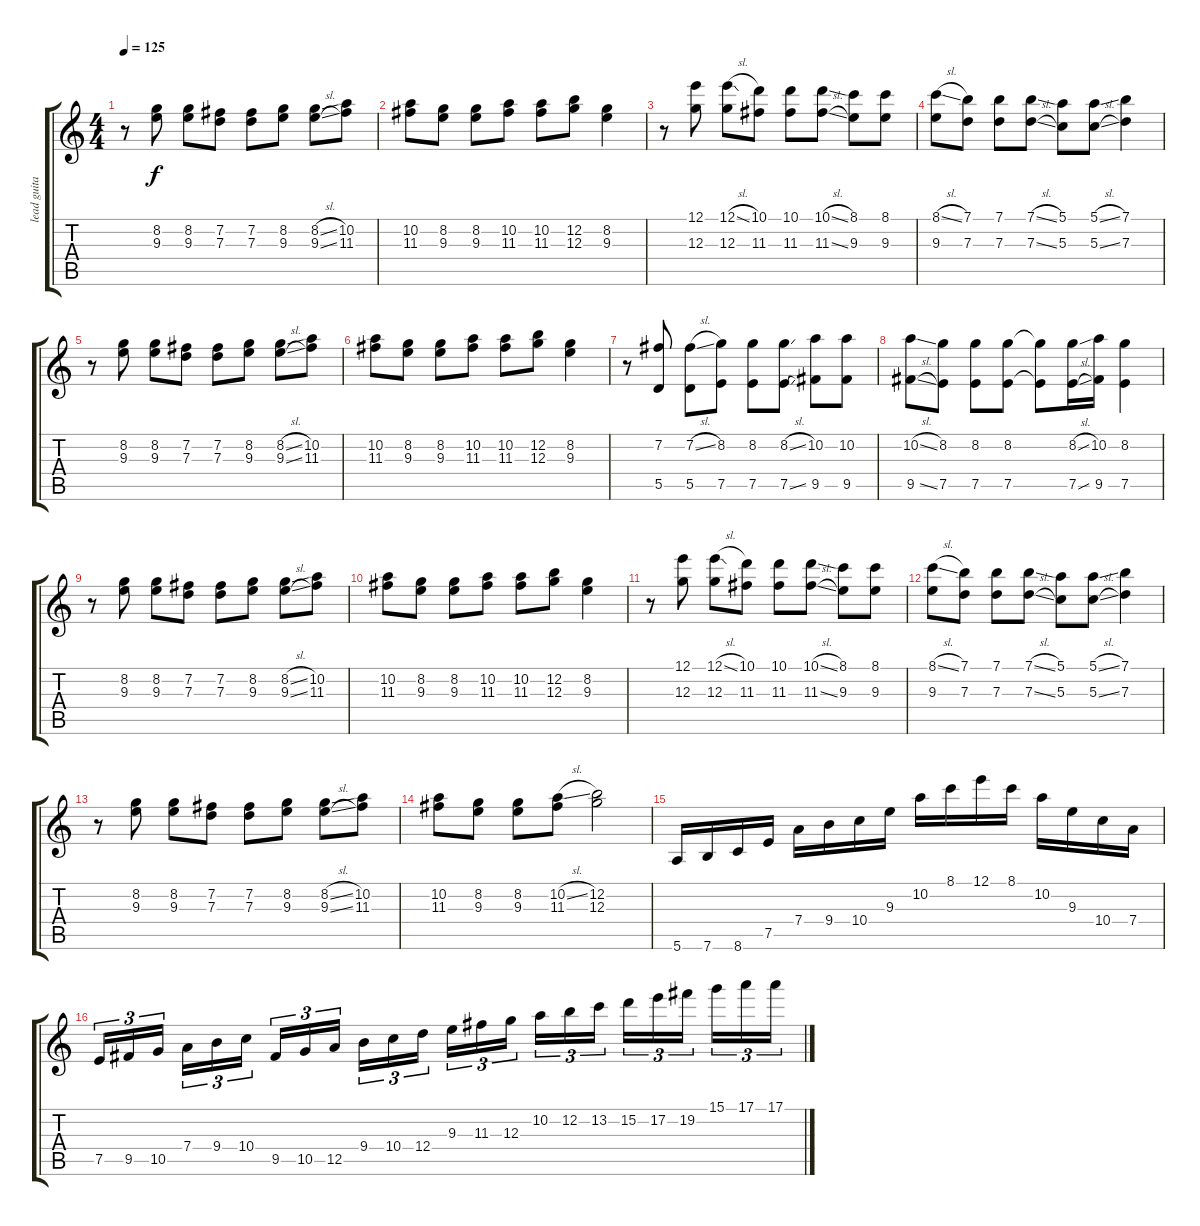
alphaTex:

\track ("lead guitar" "lead guita") {instrument electricguitarjazz}
\staff {score tabs}
\tuning (E4 B3 G3 D3 A2 E2) {hide}
\ts (4 4)
\tempo 125
\clef g2
\ks c
r.8{dy f volume 9 instrument acousticguitarnylon} (8.2 9.3).8 (8.2 9.3).8 (7.2 7.3).8 (7.2 7.3).8 (8.2 9.3).8 (8.2{sl} 9.3{sl}).8 (10.2 11.3).8 |
(10.2 11.3).8 (8.2 9.3).8 (8.2 9.3).8 (10.2 11.3).8 (10.2 11.3).8 (12.2 12.3).8 (8.2 9.3).4 |
r.8 (12.1 12.3).8 (12.1{sl} 12.3).8 (10.1 11.3).8 (10.1 11.3).8 (10.1{sl} 11.3{sl}).8 (8.1 9.3).8 (8.1 9.3).8 |
(8.1{sl} 9.3).8 (7.1 7.3).8 (7.1 7.3).8 (7.1{sl} 7.3{sl}).8 (5.1 5.3).8 (5.1{sl} 5.3{sl}).8 (7.1 7.3).4 |
r.8 (8.2 9.3).8 (8.2 9.3).8 (7.2 7.3).8 (7.2 7.3).8 (8.2 9.3).8 (8.2{sl} 9.3{sl}).8 (10.2 11.3).8 |
(10.2 11.3).8 (8.2 9.3).8 (8.2 9.3).8 (10.2 11.3).8 (10.2 11.3).8 (12.2 12.3).8 (8.2 9.3).4 |
r.8 (7.2 5.5).8 (7.2{sl} 5.5).8 (8.2 7.5).8 (8.2 7.5).8 (8.2{sl} 7.5{sl}).8 (10.2 9.5).8 (10.2 9.5).8 |
(10.2{sl} 9.5{sl}).8 (8.2 7.5).8 (8.2 7.5).8 (8.2 7.5).8 (8.2{t} 7.5{t}).8 (8.2{sl} 7.5{sl}).16 (10.2 9.5).16 (8.2 7.5).4 |
r.8{instrument acousticguitarnylon} (8.2 9.3).8 (8.2 9.3).8 (7.2 7.3).8 (7.2 7.3).8 (8.2 9.3).8 (8.2{sl} 9.3{sl}).8 (10.2 11.3).8 |
(10.2 11.3).8 (8.2 9.3).8 (8.2 9.3).8 (10.2 11.3).8 (10.2 11.3).8 (12.2 12.3).8 (8.2 9.3).4 |
r.8 (12.1 12.3).8 (12.1{sl} 12.3).8 (10.1 11.3).8 (10.1 11.3).8 (10.1{sl} 11.3{sl}).8 (8.1 9.3).8 (8.1 9.3).8 |
(8.1{sl} 9.3).8 (7.1 7.3).8 (7.1 7.3).8 (7.1{sl} 7.3{sl}).8 (5.1 5.3).8 (5.1{sl} 5.3{sl}).8 (7.1 7.3).4 |
r.8 (8.2 9.3).8 (8.2 9.3).8 (7.2 7.3).8 (7.2 7.3).8 (8.2 9.3).8 (8.2{sl} 9.3{sl}).8 (10.2 11.3).8 |
(10.2 11.3).8 (8.2 9.3).8 (8.2 9.3).8 (10.2{sl} 11.3).8 (12.2 12.3).2 |
5.6.16{volume 16 instrument overdrivenguitar} 7.6.16 8.6.16 7.5.16 7.4.16 9.4.16 10.4.16 9.3.16 10.2.16 8.1.16 12.1.16 8.1.16 10.2.16 9.3.16 10.4.16 7.4.16 |
7.5.16{tu (3 2)} 9.5.16{tu (3 2)} 10.5.16{tu (3 2) beam splitsecondary} 7.4.16{tu (3 2)} 9.4.16{tu (3 2)} 10.4.16{tu (3 2)} 9.5.16{tu (3 2)} 10.5.16{tu (3 2)} 12.5.16{tu (3 2) beam splitsecondary} 9.4.16{tu (3 2)} 10.4.16{tu (3 2)} 12.4.16{tu (3 2)} 9.3.16{tu (3 2)} 11.3.16{tu (3 2)} 12.3.16{tu (3 2) beam splitsecondary} 10.2.16{tu (3 2)} 12.2.16{tu (3 2)} 13.2.16{tu (3 2)} 15.2.16{tu (3 2)} 17.2.16{tu (3 2)} 19.2.16{tu (3 2) beam splitsecondary} 15.1.16{tu (3 2)} 17.1.16{tu (3 2)} 17.1.16{tu (3 2)}
